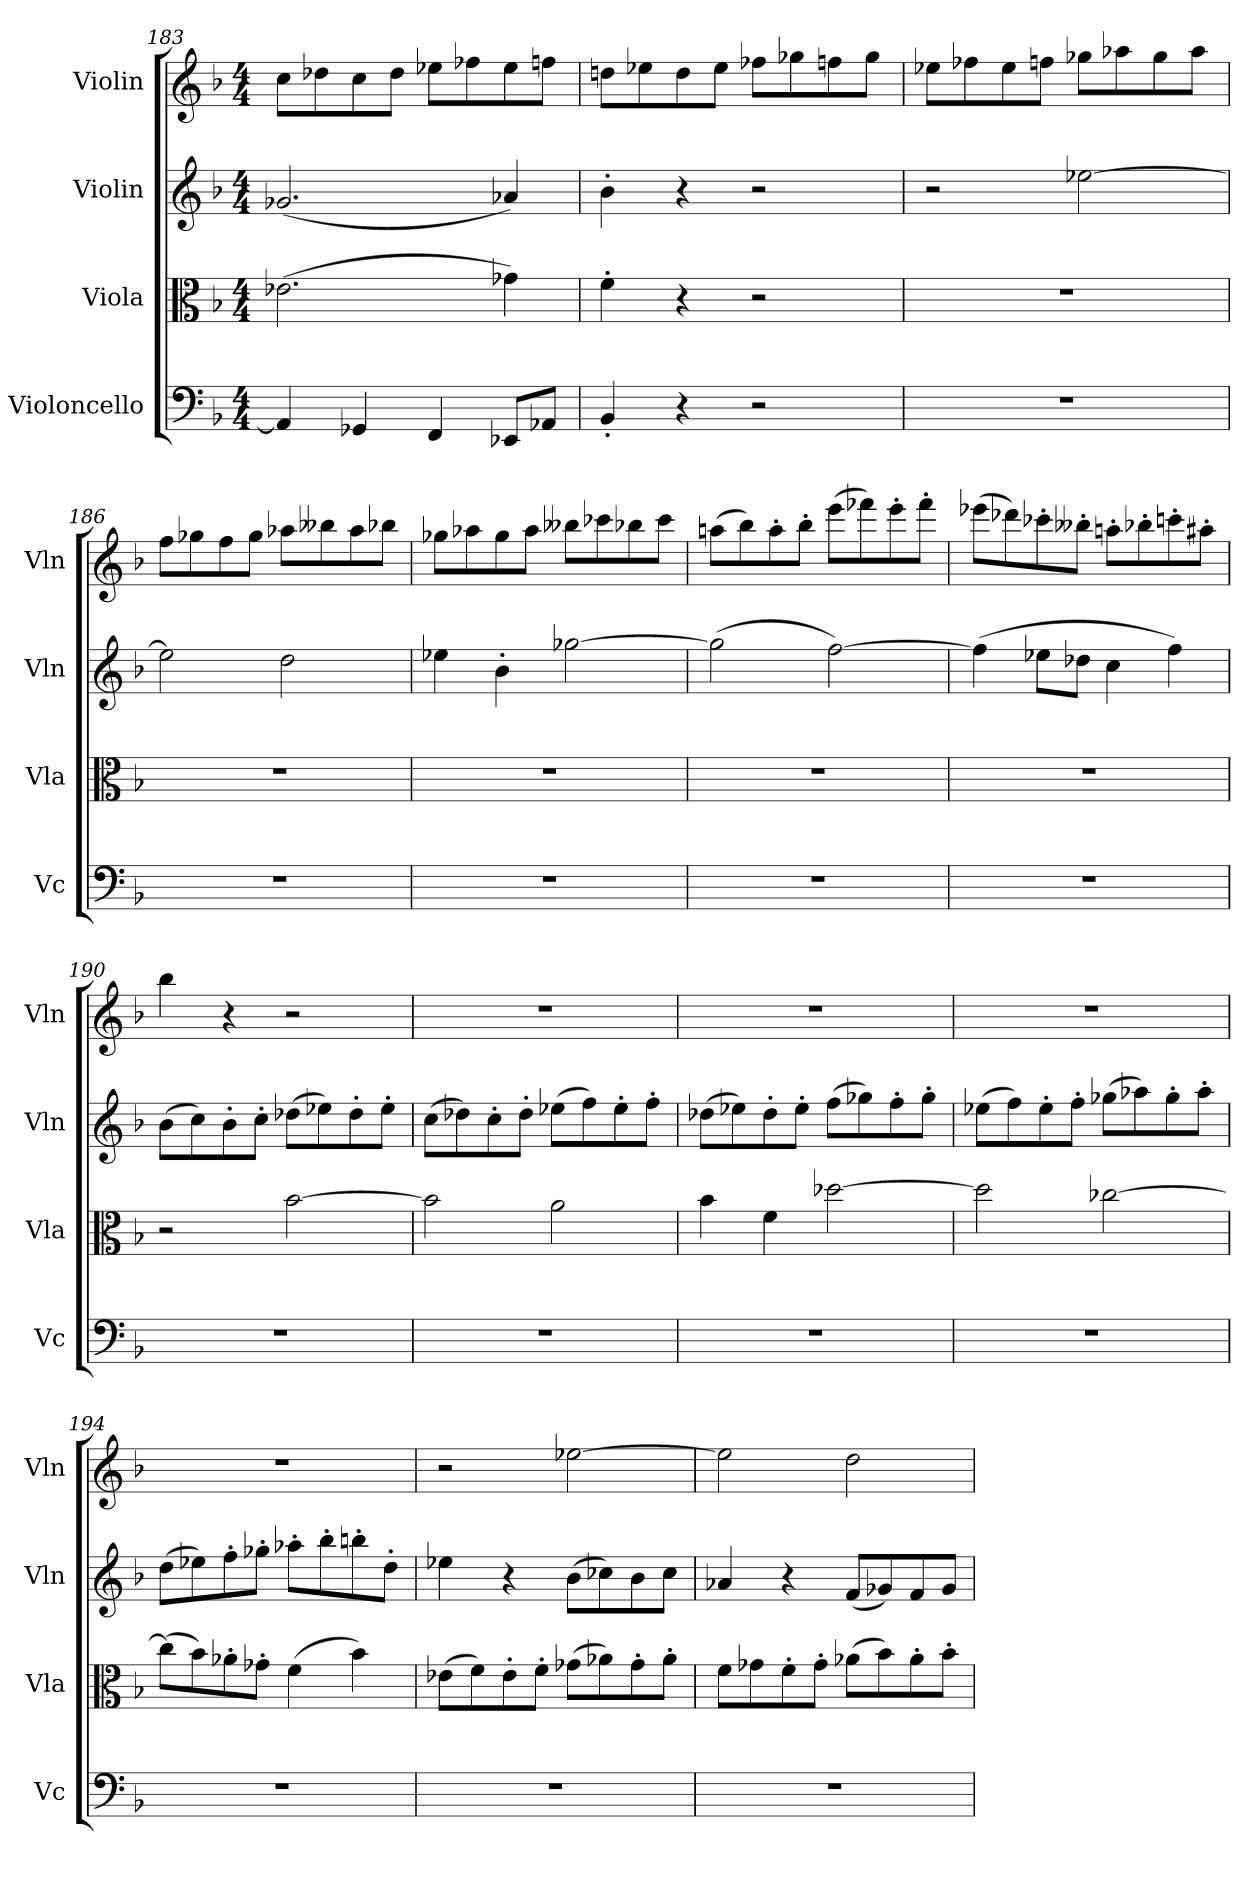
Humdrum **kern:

**kern	**kern	**kern	**kern
*part4	*part3	*part2	*part1
*staff4	*staff3	*staff2	*staff1
*I"Violoncello	*I"Viola	*I"Violin	*I"Violin
*I'Vc	*I'Vla	*I'Vln	*I'Vln
*clefF4	*clefC3	*clefG2	*clefG2
*k[b-]	*k[b-]	*k[b-]	*k[b-]
*M4/4	*M4/4	*M4/4	*M4/4
=183	=183	=183	=183
4AA-/]	(2.e-X\	(2.g-X/	8cc\L
.	.	.	8dd-X\
4GG-X/	.	.	8cc\
.	.	.	8dd-\J
4FF/	.	.	8ee-X\L
.	.	.	8ff-X\
8EE-X/L	4g-X\)	4a-X/)	8ee-\
8AA-X/J	.	.	8ffn\J
=184	=184	=184	=184
4BB-'/	4f'\	4b-'\	8ddn\L
.	.	.	8ee-X\
4r	4r	4r	8dd\
.	.	.	8ee-\J
2r	2r	2r	8ff-X\L
.	.	.	8gg-X\
.	.	.	8ffn\
.	.	.	8gg-\J
=185	=185	=185	=185
1r	1r	2r	8ee-X\L
.	.	.	8ff-X\
.	.	.	8ee-\
.	.	.	8ffn\J
.	.	[2ee-X\	8gg-X\L
.	.	.	8aa-X\
.	.	.	8gg-\
.	.	.	8aa-\J
=186	=186	=186	=186
1r	1r	2ee-\]	8ff\L
.	.	.	8gg-X\
.	.	.	8ff\
.	.	.	8gg-\J
.	.	2dd\	8aa-X\L
.	.	.	8bb--X\
.	.	.	8aa-\
.	.	.	8bb-X\J
=187	=187	=187	=187
1r	1r	4ee-X\	8gg-X\L
.	.	.	8aa-X\
.	.	4b-'\	8gg-\
.	.	.	8aa-\J
.	.	[2gg-X\	8bb--X\L
.	.	.	8ccc-X\
.	.	.	8bb-X\
.	.	.	8ccc-\J
=188	=188	=188	=188
1r	1r	(2gg-\]	(8aan\L
.	.	.	8bb-\)
.	.	.	8aa'\
.	.	.	8bb-'\J
.	.	[2ff\)	(8eee\L
.	.	.	8fff-X\)
.	.	.	8eee'\
.	.	.	8fff-'\J
=189	=189	=189	=189
1r	1r	(4ff\]	(8eee-X\L
.	.	.	8ddd-X\)
.	.	8ee-X\L	8ccc-X'\
.	.	8dd-X\J	8bb--X'\J
.	.	4cc\	8aan'\L
.	.	.	8bb-X'\
.	.	4ff\)	8cccn'\
.	.	.	8aa#X'\J
=190	=190	=190	=190
1r	2r	(8b-\L	4bb-\
.	.	8cc\)	.
.	.	8b-'\	4r
.	.	8cc'\J	.
.	[2b-\	(8dd-X\L	2r
.	.	8ee-X\)	.
.	.	8dd-'\	.
.	.	8ee-'\J	.
=191	=191	=191	=191
1r	2b-\]	(8cc\L	1r
.	.	8dd-X\)	.
.	.	8cc'\	.
.	.	8dd-'\J	.
.	2a\	(8ee-X\L	.
.	.	8ff\)	.
.	.	8ee-'\	.
.	.	8ff'\J	.
=192	=192	=192	=192
1r	4b-\	(8dd-X\L	1r
.	.	8ee-X\)	.
.	4f\	8dd-'\	.
.	.	8ee-'\J	.
.	[2dd-X\	(8ff\L	.
.	.	8gg-X\)	.
.	.	8ff'\	.
.	.	8gg-'\J	.
=193	=193	=193	=193
1r	2dd-\]	(8ee-X\L	1r
.	.	8ff\)	.
.	.	8ee-'\	.
.	.	8ff'\J	.
.	[2cc-X\	(8gg-X\L	.
.	.	8aa-X\)	.
.	.	8gg-'\	.
.	.	8aa-'\J	.
=194	=194	=194	=194
1r	(8cc-\L]	(8dd\L	1r
.	8b-\)	8ee-X\)	.
.	8a-X'\	8ff'\	.
.	8g-X'\J	8gg-X'\J	.
.	(4f\	8aa-X'\L	.
.	.	8bb-'\	.
.	4b-\)	8bbn'\	.
.	.	8dd'\J	.
=195	=195	=195	=195
1r	(8e-X\L	4ee-X\	2r
.	8f\)	.	.
.	8e-'\	4r	.
.	8f'\J	.	.
.	(8g-X\L	(8b-\L	[2ee-X\
.	8a-X\)	8cc-X\)	.
.	8g-'\	8b-\	.
.	8a-'\J	8cc-\J	.
=196	=196	=196	=196
1r	8f\L	4a-X/	2ee-\]
.	8g-X\	.	.
.	8f'\	4r	.
.	8g-'\J	.	.
.	(8a-X\L	(8f/L	2dd\
.	8b-\)	8g-X/)	.
.	8a-'\	8f/	.
.	8b-'\J	8g-/J	.
=	=	=	=
*-	*-	*-	*-
